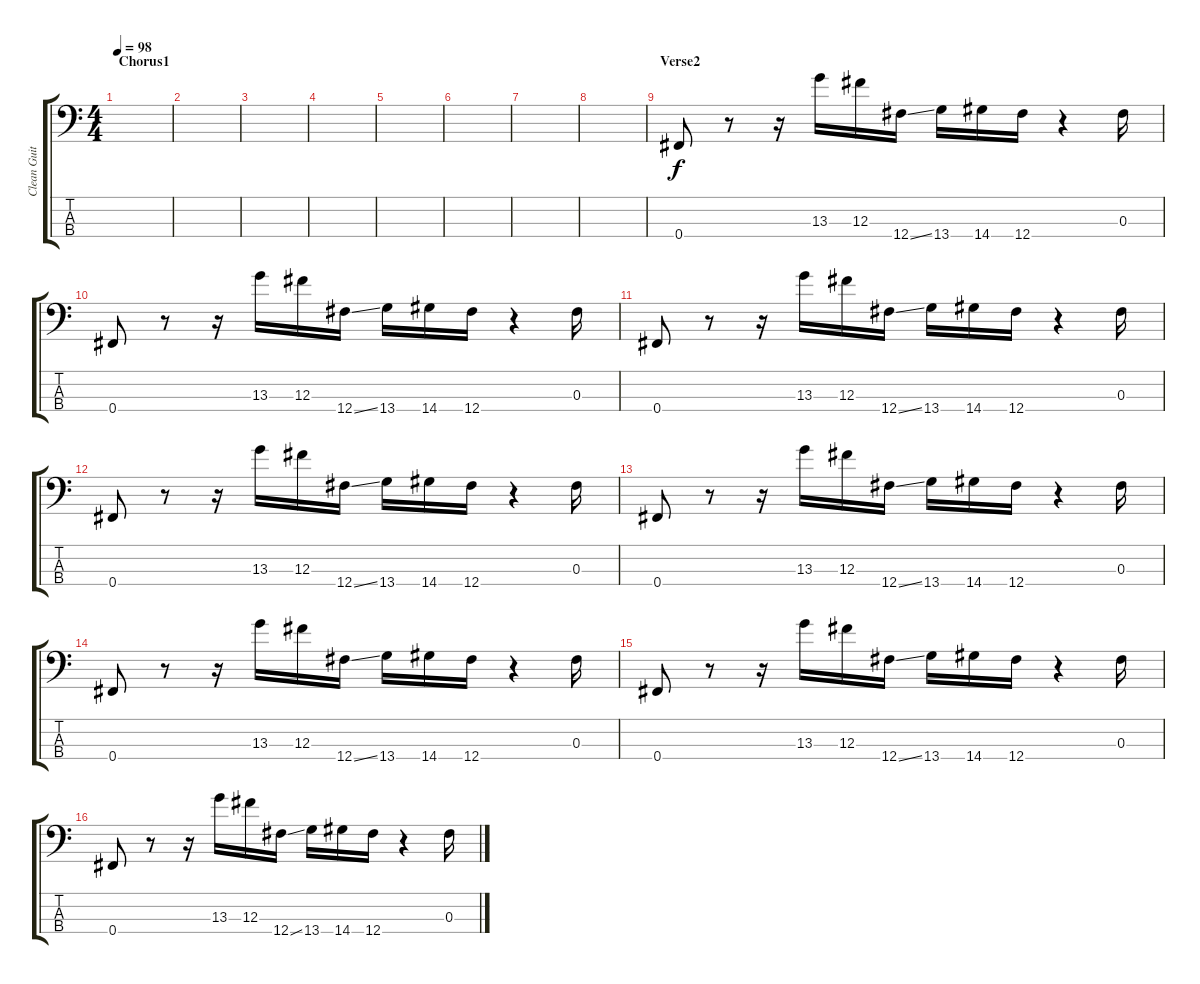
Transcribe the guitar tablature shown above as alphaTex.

\track ("Clean Guitar" "Clean Guit") {instrument electricguitarclean}
\staff {score tabs}
\tuning (E3 B2 Gb2 Gb1) {hide}
\ts (4 4)
\section ("" "Chorus1")
\tempo 98
\clef f4
\ks c
|
|
|
|
|
|
|
|
\section ("" "Verse2")
0.4.8 r.8 r.16 13.3.16 12.3.16 12.4{ss}.16 13.4.16 14.4.16 12.4.16 r.4 0.3.16 |
0.4.8 r.8 r.16 13.3.16 12.3.16 12.4{ss}.16 13.4.16 14.4.16 12.4.16 r.4 0.3.16 |
0.4.8 r.8 r.16 13.3.16 12.3.16 12.4{ss}.16 13.4.16 14.4.16 12.4.16 r.4 0.3.16 |
0.4.8 r.8 r.16 13.3.16 12.3.16 12.4{ss}.16 13.4.16 14.4.16 12.4.16 r.4 0.3.16 |
0.4.8 r.8 r.16 13.3.16 12.3.16 12.4{ss}.16 13.4.16 14.4.16 12.4.16 r.4 0.3.16 |
0.4.8 r.8 r.16 13.3.16 12.3.16 12.4{ss}.16 13.4.16 14.4.16 12.4.16 r.4 0.3.16 |
0.4.8 r.8 r.16 13.3.16 12.3.16 12.4{ss}.16 13.4.16 14.4.16 12.4.16 r.4 0.3.16 |
0.4.8 r.8 r.16 13.3.16 12.3.16 12.4{ss}.16 13.4.16 14.4.16 12.4.16 r.4 0.3.16
